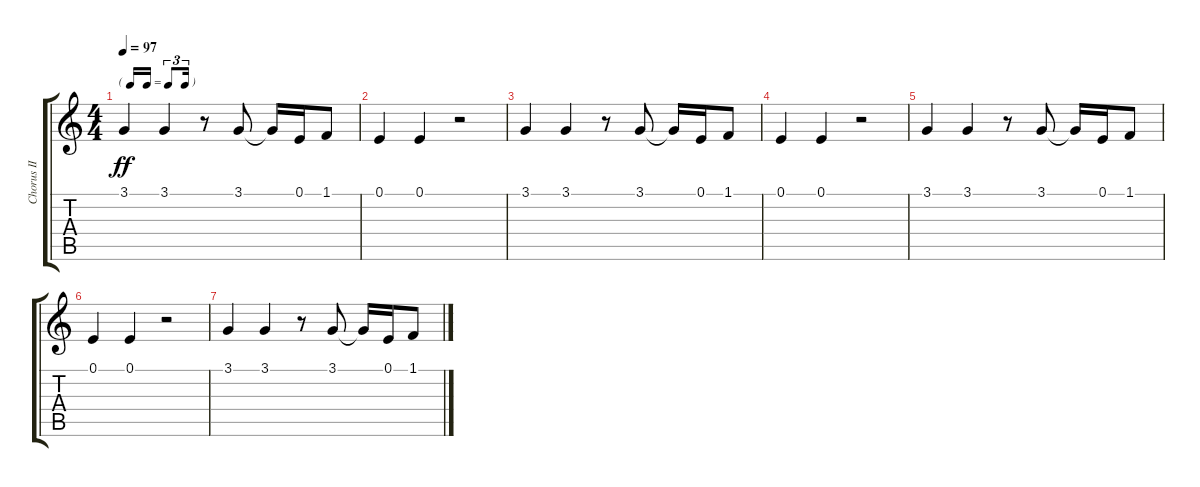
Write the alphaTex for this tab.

\track ("Chorus II" "Chorus II") {instrument voiceoohs}
\staff {score tabs}
\tuning (E4 B3 G3 D3 A2 E2) {hide}
\ts (4 4)
\tf triplet16th
\tempo 97
\clef g2
\ks c
3.1.4{dy ff} 3.1.4 r.8 3.1.8 3.1{t}.16 0.1.16 1.1.8 |
0.1.4 0.1.4 r.2 |
3.1.4 3.1.4 r.8 3.1.8 3.1{t}.16 0.1.16 1.1.8 |
0.1.4 0.1.4 r.2 |
3.1.4 3.1.4 r.8 3.1.8 3.1{t}.16 0.1.16 1.1.8 |
0.1.4 0.1.4 r.2 |
3.1.4 3.1.4 r.8 3.1.8 3.1{t}.16 0.1.16 1.1.8
